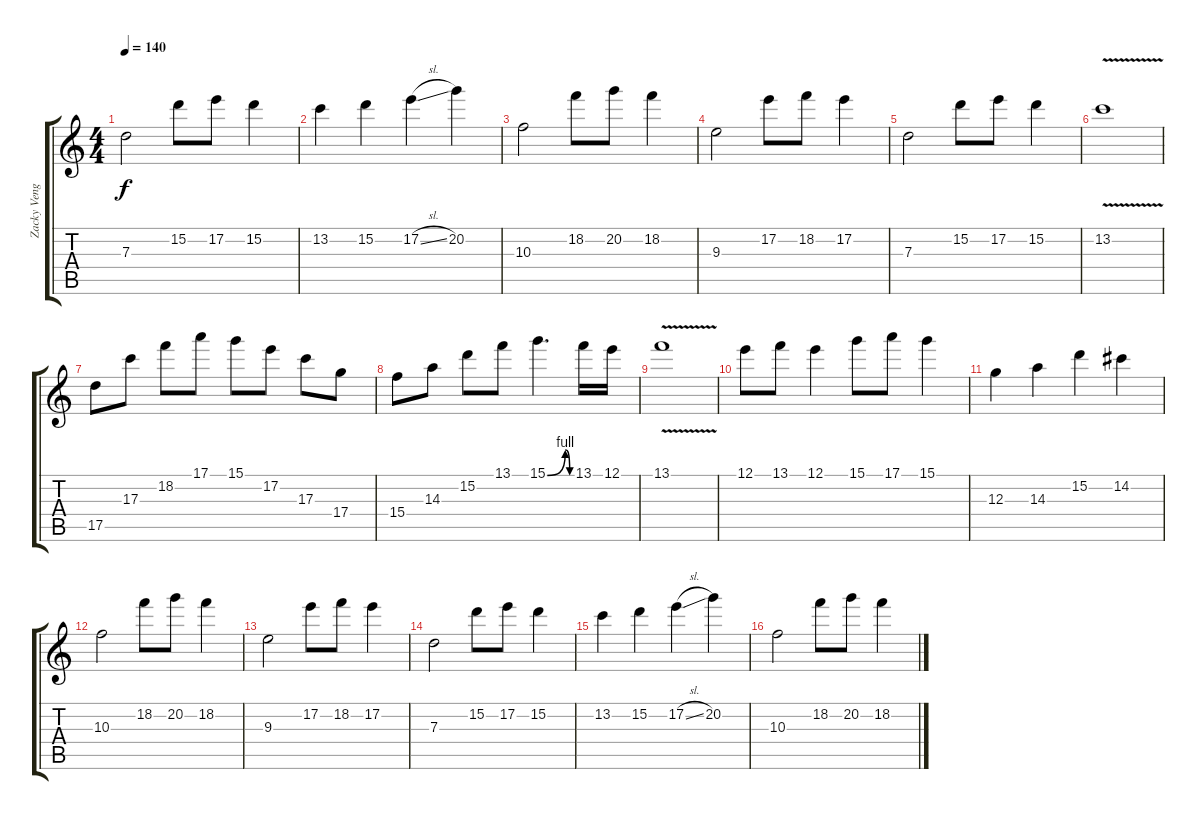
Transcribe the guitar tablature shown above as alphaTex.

\track ("Zacky Vengeance" "Zacky Veng") {instrument distortionguitar}
\staff {score tabs}
\tuning (E4 B3 G3 D3 A2 D2) {hide}
\ts (4 4)
\tempo 140
\clef g2
\ks c
7.3.2{dy f} 15.2.8 17.2.8 15.2.4 |
13.2.4 15.2.4 17.2{sl}.4 20.2.4 |
10.3.2 18.2.8 20.2.8 18.2.4 |
9.3.2 17.2.8 18.2.8 17.2.4 |
7.3.2 15.2.8 17.2.8 15.2.4 |
13.2{v}.1 |
17.5.8 17.3.8 18.2.8 17.1.8 15.1.8 17.2.8 17.3.8 17.4.8 |
15.4.8 14.3.8 15.2.8 13.1.8 15.1{be (custom 0 0 44 4 55 0 60 0)}.4{d} 13.1.16 12.1.16 |
13.1{v}.1 |
12.1.8 13.1.8 12.1.4 15.1.8 17.1.8 15.1.4 |
12.3.4 14.3.4 15.2.4 14.2.4 |
10.3.2 18.2.8 20.2.8 18.2.4 |
9.3.2 17.2.8 18.2.8 17.2.4 |
7.3.2 15.2.8 17.2.8 15.2.4 |
13.2.4 15.2.4 17.2{sl}.4 20.2.4 |
10.3.2 18.2.8 20.2.8 18.2.4
